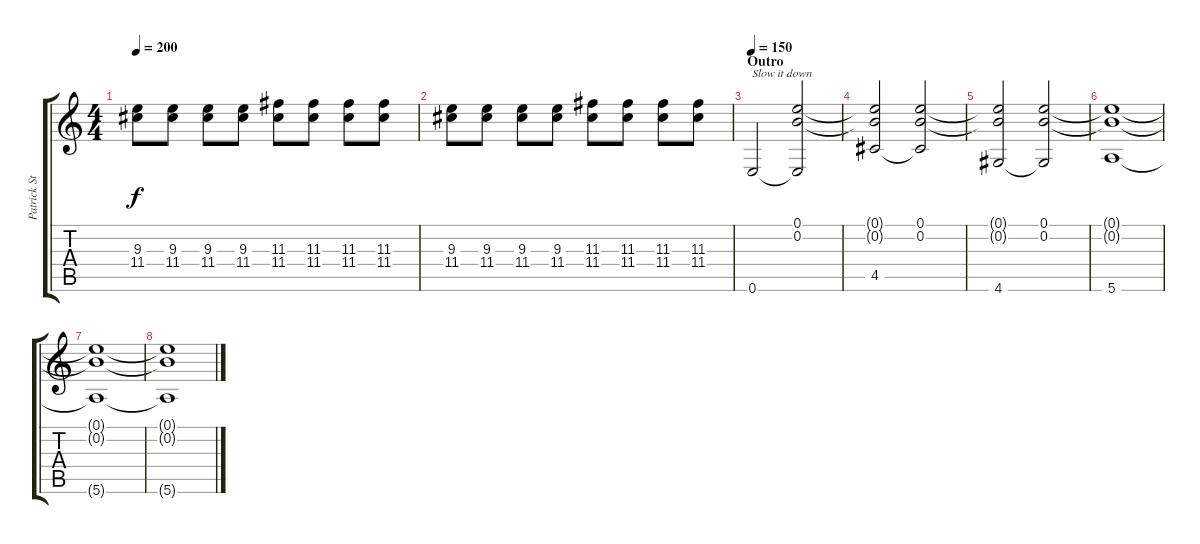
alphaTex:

\track ("Patrick Stumph (Rythmn Guitar)" "Patrick St") {instrument overdrivenguitar}
\staff {score tabs}
\tuning (E4 B3 G3 D3 A2 E2) {hide}
\ts (4 4)
\tempo 200
\clef g2
\ks c
(9.3 11.4).8{dy f} (9.3 11.4).8 (9.3 11.4).8 (9.3 11.4).8 (11.3 11.4).8 (11.3 11.4).8 (11.3 11.4).8 (11.3 11.4).8 |
(9.3 11.4).8 (9.3 11.4).8 (9.3 11.4).8 (9.3 11.4).8 (11.3 11.4).8 (11.3 11.4).8 (11.3 11.4).8 (11.3 11.4).8 |
\section ("" "Outro")
\tempo 150
0.6.2{txt "Slow it down"} (0.1 0.2 0.6{t}).2 |
(0.1{t} 0.2{t} 4.5).2 (0.1 0.2 4.5{t}).2 |
(0.1{t} 0.2{t} 4.6).2 (0.1 0.2 4.6{t}).2 |
(0.1{t} 0.2{t} 5.6).1 |
(0.1{t} 0.2{t} 5.6{t}).1 |
(0.1{t} 0.2{t} 5.6{t}).1{volume 0}
